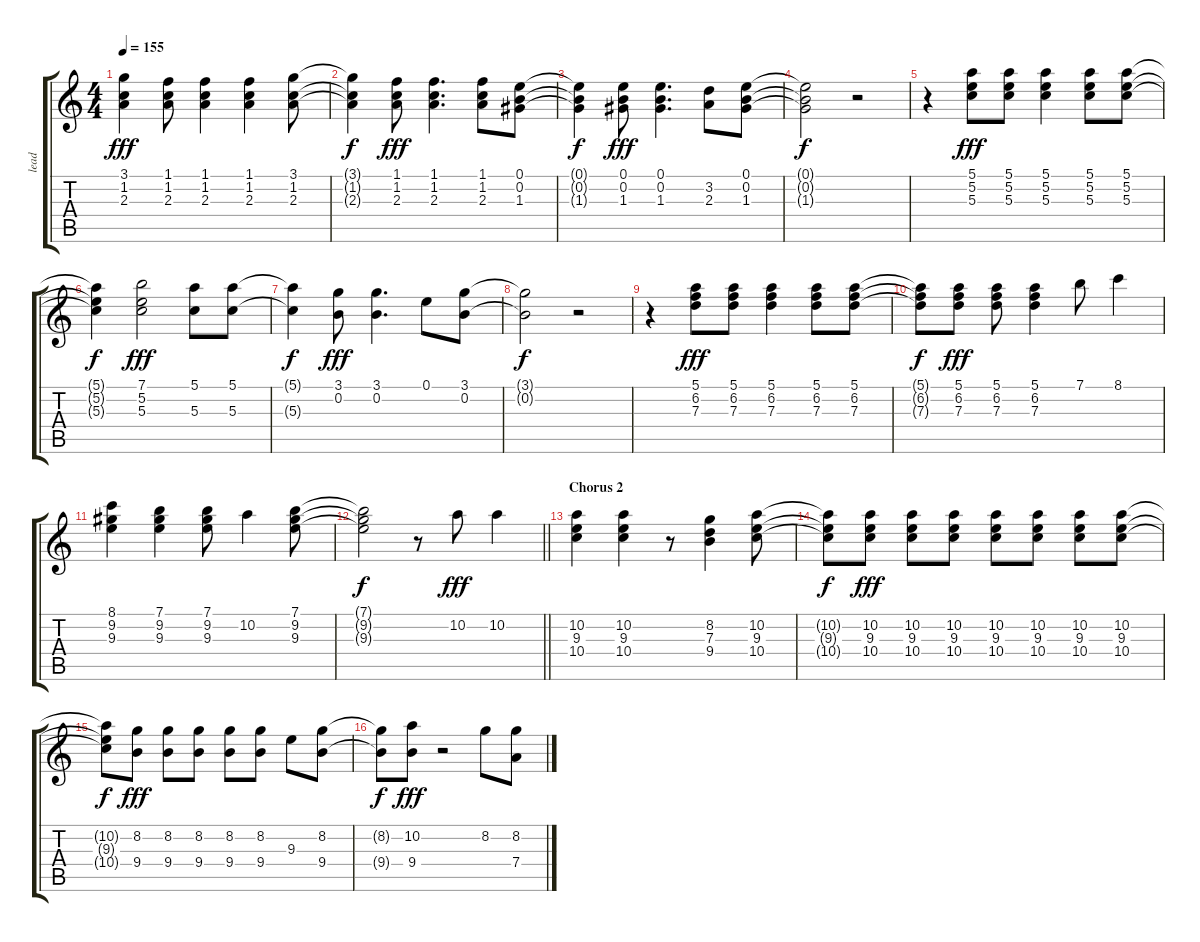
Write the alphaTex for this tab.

\track ("lead" "lead") {instrument distortionguitar}
\staff {score tabs}
\tuning (E4 B3 G3 D3 A2 E2) {hide}
\ts (4 4)
\tempo 155
\clef g2
\ks c
(3.1 1.2 2.3).4{dy fff} (1.1 1.2 2.3).8 (1.1 1.2 2.3).4 (1.1 1.2 2.3).4 (3.1 1.2 2.3).8 |
(3.1{t} 1.2{t} 2.3{t}).4{dy f} (1.1 1.2 2.3).8{dy fff} (1.1 1.2 2.3).4{d} (1.1 1.2 2.3).8 (0.1 0.2 1.3).8 |
(0.1{t} 0.2{t} 1.3{t}).4{dy f} (0.1 0.2 1.3).8{dy fff} (0.1 0.2 1.3).4{d} (3.2 2.3).8 (0.1 0.2 1.3).8 |
(0.1{t} 0.2{t} 1.3{t}).2{dy f} r.2 |
r.4 (5.1 5.2 5.3).8{dy fff} (5.1 5.2 5.3).8 (5.1 5.2 5.3).4 (5.1 5.2 5.3).8 (5.1 5.2 5.3).8 |
(5.1{t} 5.2{t} 5.3{t}).4{dy f} (7.1 5.2 5.3).2{dy fff} (5.1 5.3).8 (5.1 5.3).8 |
(5.1{t} 5.3{t}).4{dy f} (3.1 0.2).8{dy fff} (3.1 0.2).4{d} 0.1.8 (3.1 0.2).8 |
(3.1{t} 0.2{t}).2{dy f} r.2 |
r.4 (5.1 6.2 7.3).8{dy fff} (5.1 6.2 7.3).8 (5.1 6.2 7.3).4 (5.1 6.2 7.3).8 (5.1 6.2 7.3).8 |
(5.1{t} 6.2{t} 7.3{t}).8{dy f} (5.1 6.2 7.3).8{dy fff} (5.1 6.2 7.3).8 (5.1 6.2 7.3).4 7.1.8 8.1.4 |
(8.1 9.2 9.3).4 (7.1 9.2 9.3).4 (7.1 9.2 9.3).8 10.2.4 (7.1 9.2 9.3).8 |
\barLineRight lightlight
(7.1{t} 9.2{t} 9.3{t}).2{dy f} r.8 10.2.8{dy fff} 10.2.4 |
\section ("" "Chorus 2")
(10.2 9.3 10.4).4 (10.2 9.3 10.4).4 r.8 (8.2 7.3 9.4).4 (10.2 9.3 10.4).8 |
(10.2{t} 9.3{t} 10.4{t}).8{dy f} (10.2 9.3 10.4).8{dy fff} (10.2 9.3 10.4).8 (10.2 9.3 10.4).8 (10.2 9.3 10.4).8 (10.2 9.3 10.4).8 (10.2 9.3 10.4).8 (10.2 9.3 10.4).8 |
(10.2{t} 9.3{t} 10.4{t}).8{dy f} (8.2 9.4).8{dy fff} (8.2 9.4).8 (8.2 9.4).8 (8.2 9.4).8 (8.2 9.4).8 9.3.8 (8.2 9.4).8 |
(8.2{t} 9.4{t}).8{dy f} (10.2 9.4).8{dy fff} r.2 8.2.8 (8.2 7.4).8
